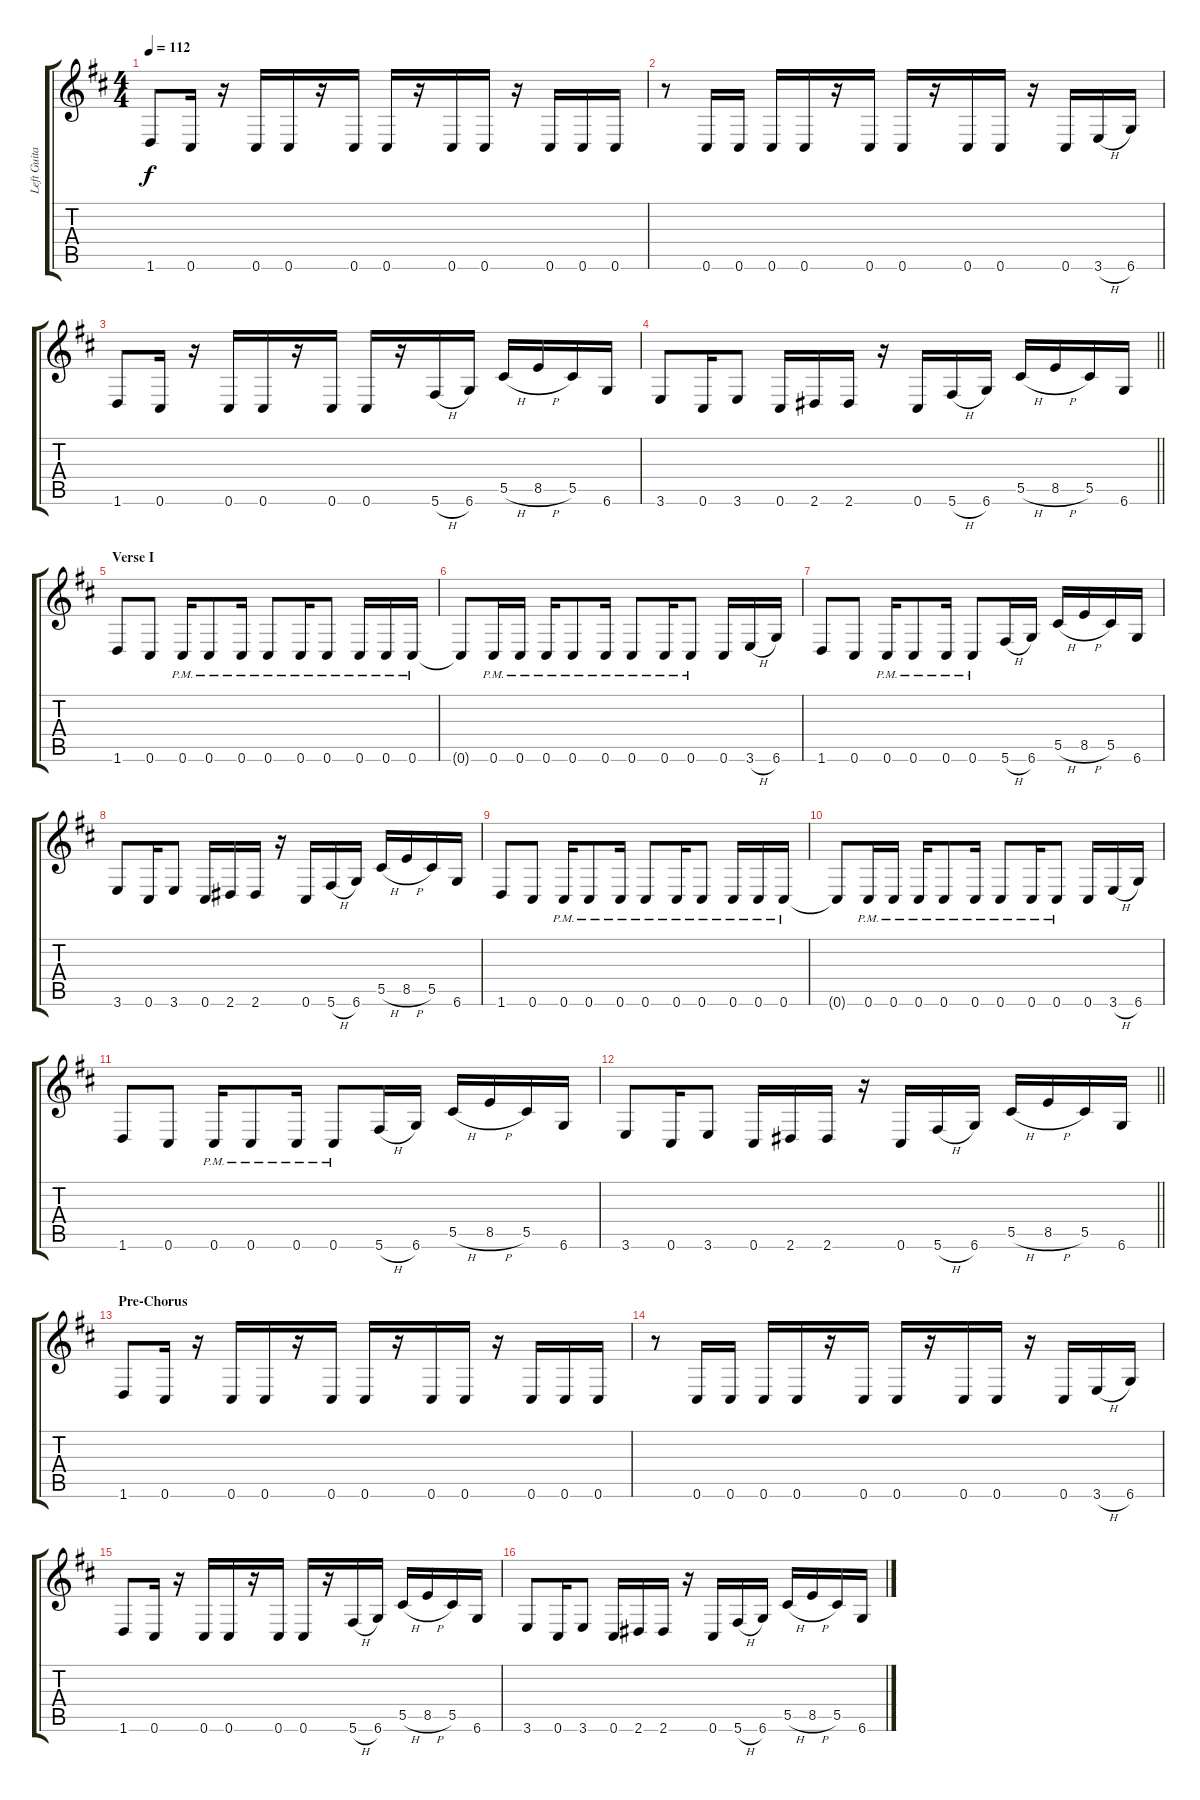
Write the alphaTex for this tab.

\track ("Left Guitar I" "Left Guita") {instrument overdrivenguitar}
\staff {score tabs}
\tuning (Eb4 Bb3 Gb3 Db3 Ab2 Db2) {hide}
\ts (4 4)
\tempo 112
\clef g2
\ks d
1.6.8{dy f} 0.6.16 r.16 0.6.16 0.6.16 r.16 0.6.16 0.6.16 r.16 0.6.16 0.6.16 r.16 0.6.16 0.6.16 0.6.16 |
r.8 0.6.16 0.6.16 0.6.16 0.6.16 r.16 0.6.16 0.6.16 r.16 0.6.16 0.6.16 r.16 0.6.16 3.6{h}.16 6.6.16 |
1.6.8 0.6.16 r.16 0.6.16 0.6.16 r.16 0.6.16 0.6.16 r.16 5.6{h}.16 6.6.16 5.5{h}.16 8.5{h}.16 5.5.16 6.6.16 |
\barLineRight lightlight
3.6.8 0.6.16 3.6.8 0.6.16 2.6.16 2.6.16 r.16 0.6.16 5.6{h}.16 6.6.16 5.5{h}.16 8.5{h}.16 5.5.16 6.6.16 |
\section ("" "Verse I")
1.6.8 0.6.8 0.6{pm}.16 0.6{pm}.8 0.6{pm}.16 0.6{pm}.8 0.6{pm}.16 0.6{pm}.8 0.6{pm}.16 0.6{pm}.16 0.6{pm}.16 |
0.6{t}.8 0.6{pm}.16 0.6{pm}.16 0.6{pm}.16 0.6{pm}.8 0.6{pm}.16 0.6{pm}.8 0.6{pm}.16 0.6{pm}.8 0.6.16 3.6{h}.16 6.6.16 |
1.6.8 0.6.8 0.6{pm}.16 0.6{pm}.8 0.6{pm}.16 0.6{pm}.8 5.6{h}.16 6.6.16 5.5{h}.16 8.5{h}.16 5.5.16 6.6.16 |
3.6.8 0.6.16 3.6.8 0.6.16 2.6.16 2.6.16 r.16 0.6.16 5.6{h}.16 6.6.16 5.5{h}.16 8.5{h}.16 5.5.16 6.6.16 |
1.6.8 0.6.8 0.6{pm}.16 0.6{pm}.8 0.6{pm}.16 0.6{pm}.8 0.6{pm}.16 0.6{pm}.8 0.6{pm}.16 0.6{pm}.16 0.6{pm}.16 |
0.6{t}.8 0.6{pm}.16 0.6{pm}.16 0.6{pm}.16 0.6{pm}.8 0.6{pm}.16 0.6{pm}.8 0.6{pm}.16 0.6{pm}.8 0.6.16 3.6{h}.16 6.6.16 |
1.6.8 0.6.8 0.6{pm}.16 0.6{pm}.8 0.6{pm}.16 0.6{pm}.8 5.6{h}.16 6.6.16 5.5{h}.16 8.5{h}.16 5.5.16 6.6.16 |
\barLineRight lightlight
3.6.8 0.6.16 3.6.8 0.6.16 2.6.16 2.6.16 r.16 0.6.16 5.6{h}.16 6.6.16 5.5{h}.16 8.5{h}.16 5.5.16 6.6.16 |
\section ("" "Pre-Chorus")
1.6.8 0.6.16 r.16 0.6.16 0.6.16 r.16 0.6.16 0.6.16 r.16 0.6.16 0.6.16 r.16 0.6.16 0.6.16 0.6.16 |
r.8 0.6.16 0.6.16 0.6.16 0.6.16 r.16 0.6.16 0.6.16 r.16 0.6.16 0.6.16 r.16 0.6.16 3.6{h}.16 6.6.16 |
1.6.8 0.6.16 r.16 0.6.16 0.6.16 r.16 0.6.16 0.6.16 r.16 5.6{h}.16 6.6.16 5.5{h}.16 8.5{h}.16 5.5.16 6.6.16 |
3.6.8 0.6.16 3.6.8 0.6.16 2.6.16 2.6.16 r.16 0.6.16 5.6{h}.16 6.6.16 5.5{h}.16 8.5{h}.16 5.5.16 6.6.16
